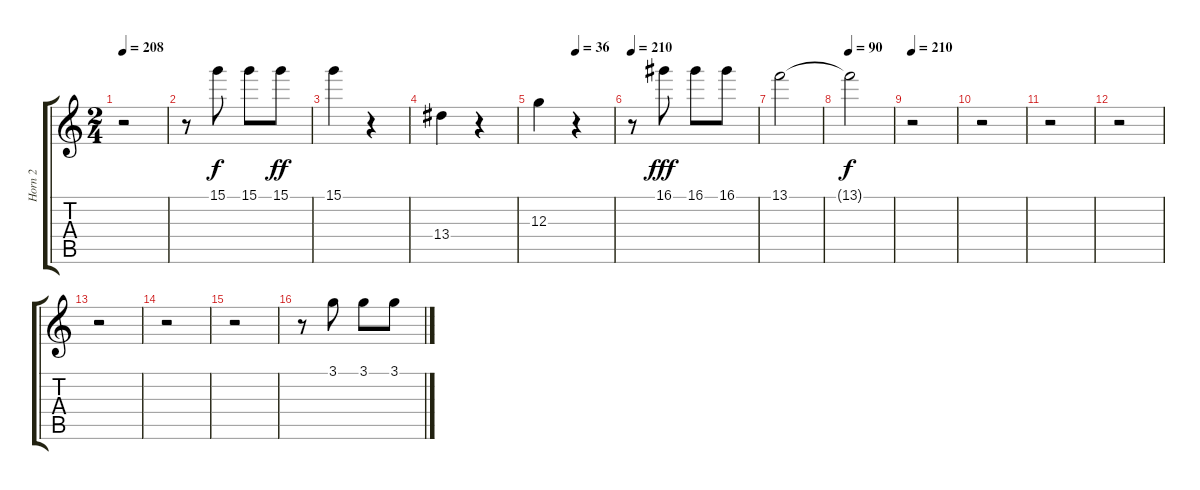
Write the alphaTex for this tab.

\track ("Horn 2" "Horn 2") {instrument acousticguitarnylon}
\staff {score tabs}
\tuning (E4 B3 G3 D3 A2 E2) {hide}
\ts (2 4)
\tempo 208
\clef g2
\ks c
r.2{dy f} |
r.8 15.1.8 15.1.8 15.1.8{dy ff} |
15.1.4 r.4 |
13.4.4 r.4 |
\tempo (36 0.5)
12.3.4 r.4 |
\tempo 210
r.8 16.1.8{dy fff} 16.1.8 16.1.8 |
13.1.2 |
\tempo 90
13.1{t}.2{dy f} |
\tempo 210
r.2 |
r.2 |
r.2 |
r.2 |
r.2 |
r.2 |
r.2 |
r.8 3.1.8 3.1.8 3.1.8
